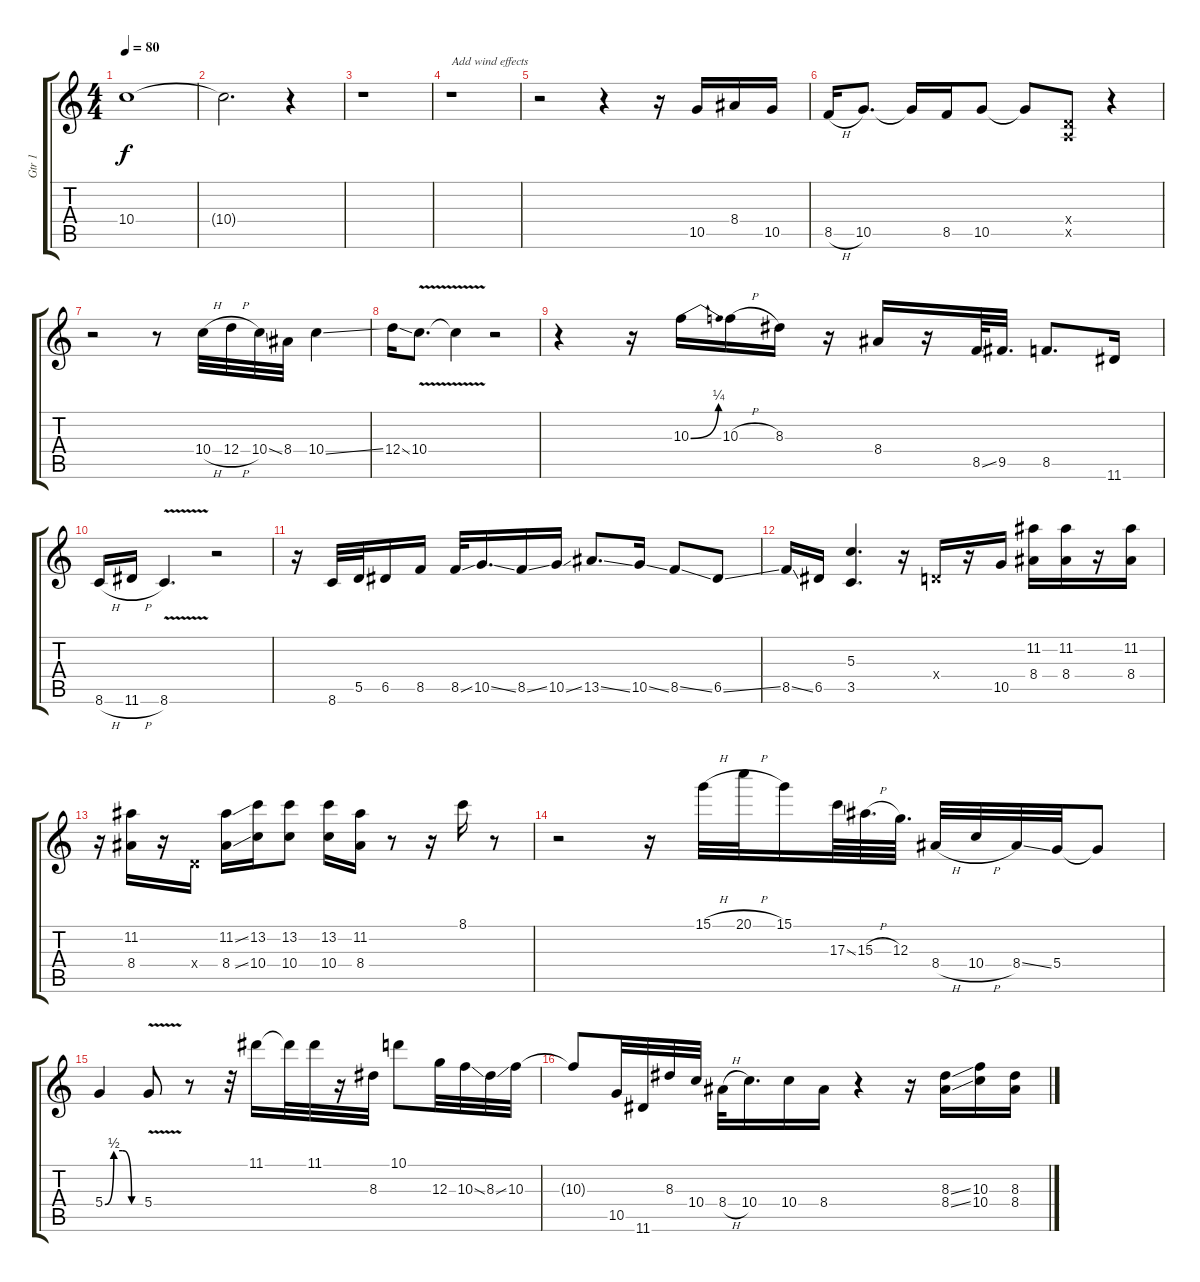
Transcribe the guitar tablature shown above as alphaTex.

\track ("Gtr 1" "Gtr 1") {instrument distortionguitar}
\staff {score tabs}
\tuning (E4 B3 G3 D3 A2 E2) {hide}
\ts (4 4)
\tempo 80
\clef g2
\ks c
10.4{t}.1{dy f} |
10.4{t}.2{d} r.4 |
r.1 |
r.1{txt "Add wind effects"} |
r.2 r.4 r.16 10.5.16 8.4.16 10.5.16 |
8.5{h}.16 10.5.8{d} 10.5{t}.16 8.5.16 10.5.8 10.5{t}.8 (0.4{x} 0.5{x}).8 r.4 |
r.2 r.8 10.4{h}.32 12.4{h}.32 10.4{ss}.32 8.4.32 10.4{ss}.4 |
12.4{ss}.16 10.4{v}.8{d} 10.4{t}.4 r.2 |
r.4 r.16 10.3{be (bend 0 0 60 1)}.16 10.3{h}.16 8.3.16 r.16 8.4.16 r.16 8.5{ss}.64 9.5.32{d} 8.5.8{d} 11.6.16 |
8.6{h}.16 11.6{h}.16 8.6{v}.4{d} r.2 |
r.16 8.6.32 5.5.32 6.5.16 8.5.16 8.5{ss}.32 10.5{ss}.16{d} 8.5{ss}.16 10.5{ss}.16 13.5{ss}.8{d} 10.5{ss}.16 8.5{ss}.8 6.5{ss}.8 |
8.5{ss}.16 6.5.16 (5.3 3.5).4{d} r.16 0.4{x}.16 r.16 10.5.16 (11.2 8.4).16 (11.2 8.4).16 r.16 (11.2 8.4).16 |
r.16 (11.2 8.4).16 r.16 0.4{x}.16 (11.2{ss} 8.4{ss}).16 (13.2 10.4).16 (13.2 10.4).8 (13.2 10.4).16 (11.2 8.4).16 r.8 r.16 8.1.16 r.8 |
r.2 r.16 15.1{h}.32 20.1{h}.32 15.1.16 17.3{ss}.64 15.3{h}.64{d} 12.3.64{d} 8.4{h}.32 10.4{h}.32 8.4{ss}.32 5.4.32 5.4{t}.8 |
5.4{be (custom 0 0 15 2 30 2 45 0 60 0)}.4 5.4{v}.8 r.8 r.32 11.1.16 11.1{t}.32 11.1.32 r.16 8.3.32 10.1.8 12.3.32 10.3{ss}.32 8.3{ss}.32 10.3.32 |
10.3{t}.8 10.5.32 11.6.32 8.3.32 10.4.32 8.4{h}.32 10.4.16{d} 10.4.16 8.4.16 r.4 r.16 (8.3{ss} 8.4{ss}).16 (10.3 10.4).16 (8.3 8.4).16
